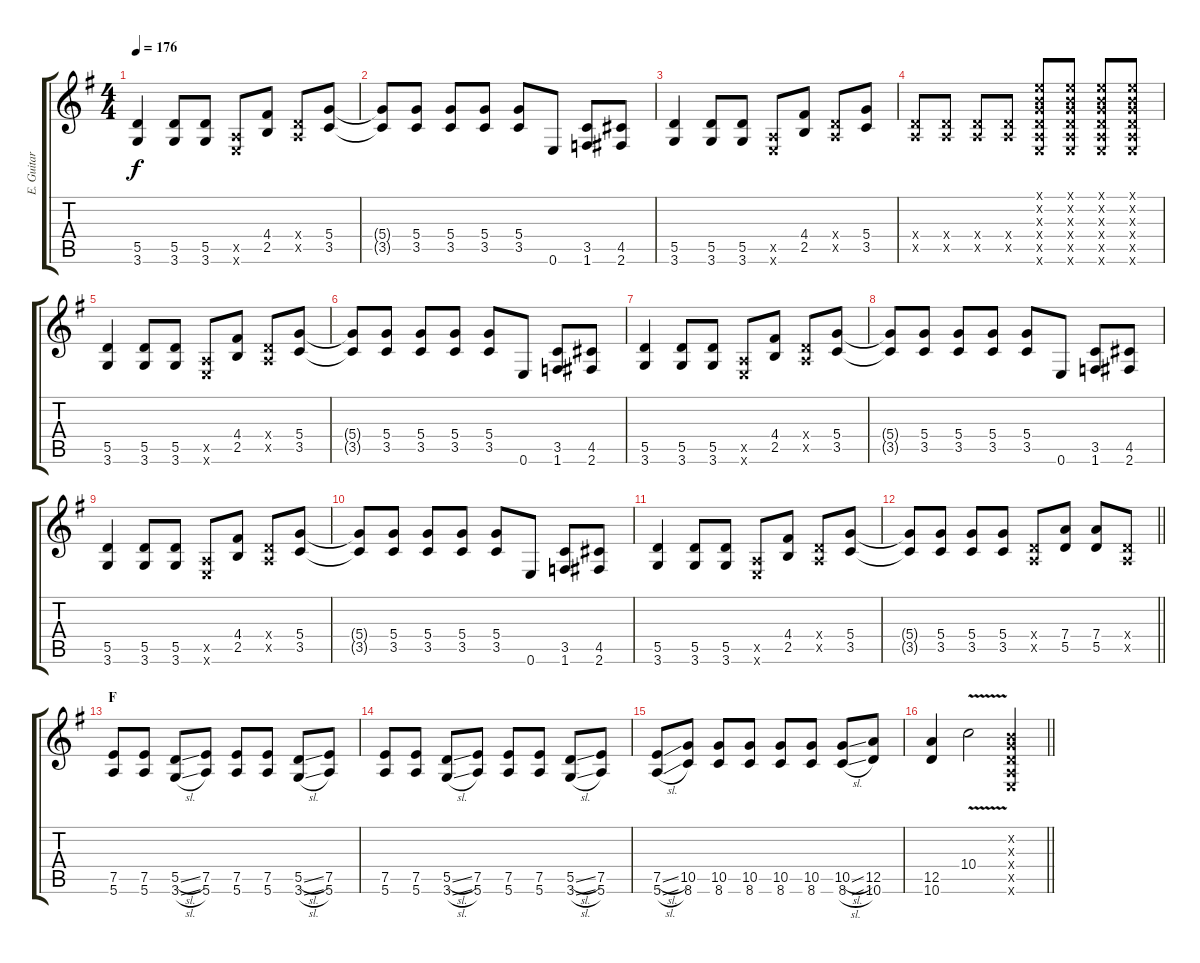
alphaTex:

\track ("E. Guitar II" "E. Guitar ") {instrument overdrivenguitar}
\staff {score tabs}
\tuning (E4 B3 G3 D3 A2 E2) {hide}
\ts (4 4)
\tempo 176
\clef g2
\ks g
(5.5 3.6).4{dy f} (5.5 3.6).8 (5.5 3.6).8 (0.5{x} 0.6{x}).8 (4.4 2.5).8 (0.4{x} 0.5{x}).8 (5.4 3.5).8 |
(5.4{t} 3.5{t}).8 (5.4 3.5).8 (5.4 3.5).8 (5.4 3.5).8 (5.4 3.5).8 0.6.8 (3.5 1.6).8 (4.5 2.6).8 |
(5.5 3.6).4 (5.5 3.6).8 (5.5 3.6).8 (0.5{x} 0.6{x}).8 (4.4 2.5).8 (0.4{x} 0.5{x}).8 (5.4 3.5).8 |
(0.4{x} 0.5{x}).8 (0.4{x} 0.5{x}).8 (0.4{x} 0.5{x}).8 (0.4{x} 0.5{x}).8 (0.1{x} 0.2{x} 0.3{x} 0.4{x} 0.5{x} 0.6{x}).8 (0.1{x} 0.2{x} 0.3{x} 0.4{x} 0.5{x} 0.6{x}).8 (0.1{x} 0.2{x} 0.3{x} 0.4{x} 0.5{x} 0.6{x}).8 (0.1{x} 0.2{x} 0.3{x} 0.4{x} 0.5{x} 0.6{x}).8 |
(5.5 3.6).4 (5.5 3.6).8 (5.5 3.6).8 (0.5{x} 0.6{x}).8 (4.4 2.5).8 (0.4{x} 0.5{x}).8 (5.4 3.5).8 |
(5.4{t} 3.5{t}).8 (5.4 3.5).8 (5.4 3.5).8 (5.4 3.5).8 (5.4 3.5).8 0.6.8 (3.5 1.6).8 (4.5 2.6).8 |
(5.5 3.6).4 (5.5 3.6).8 (5.5 3.6).8 (0.5{x} 0.6{x}).8 (4.4 2.5).8 (0.4{x} 0.5{x}).8 (5.4 3.5).8 |
(5.4{t} 3.5{t}).8 (5.4 3.5).8 (5.4 3.5).8 (5.4 3.5).8 (5.4 3.5).8 0.6.8 (3.5 1.6).8 (4.5 2.6).8 |
(5.5 3.6).4 (5.5 3.6).8 (5.5 3.6).8 (0.5{x} 0.6{x}).8 (4.4 2.5).8 (0.4{x} 0.5{x}).8 (5.4 3.5).8 |
(5.4{t} 3.5{t}).8 (5.4 3.5).8 (5.4 3.5).8 (5.4 3.5).8 (5.4 3.5).8 0.6.8 (3.5 1.6).8 (4.5 2.6).8 |
(5.5 3.6).4 (5.5 3.6).8 (5.5 3.6).8 (0.5{x} 0.6{x}).8 (4.4 2.5).8 (0.4{x} 0.5{x}).8 (5.4 3.5).8 |
\barLineRight lightlight
(5.4{t} 3.5{t}).8 (5.4 3.5).8 (5.4 3.5).8 (5.4 3.5).8 (0.4{x} 0.5{x}).8 (7.4 5.5).8 (7.4 5.5).8 (0.4{x} 0.5{x}).8 |
\section ("" "F")
(7.5 5.6).8 (7.5 5.6).8 (5.5{sl} 3.6{sl}).8 (7.5 5.6).8 (7.5 5.6).8 (7.5 5.6).8 (5.5{sl} 3.6{sl}).8 (7.5 5.6).8 |
(7.5 5.6).8 (7.5 5.6).8 (5.5{sl} 3.6{sl}).8 (7.5 5.6).8 (7.5 5.6).8 (7.5 5.6).8 (5.5{sl} 3.6{sl}).8 (7.5 5.6).8 |
(7.5{sl} 5.6{sl}).8 (10.5 8.6).8 (10.5 8.6).8 (10.5 8.6).8 (10.5 8.6).8 (10.5 8.6).8 (10.5{sl} 8.6{sl}).8 (12.5 10.6).8 |
\barLineRight lightlight
(12.5 10.6).4 10.4{v}.2 (0.2{x} 0.3{x} 0.4{x} 0.5{x} 0.6{x}).4
